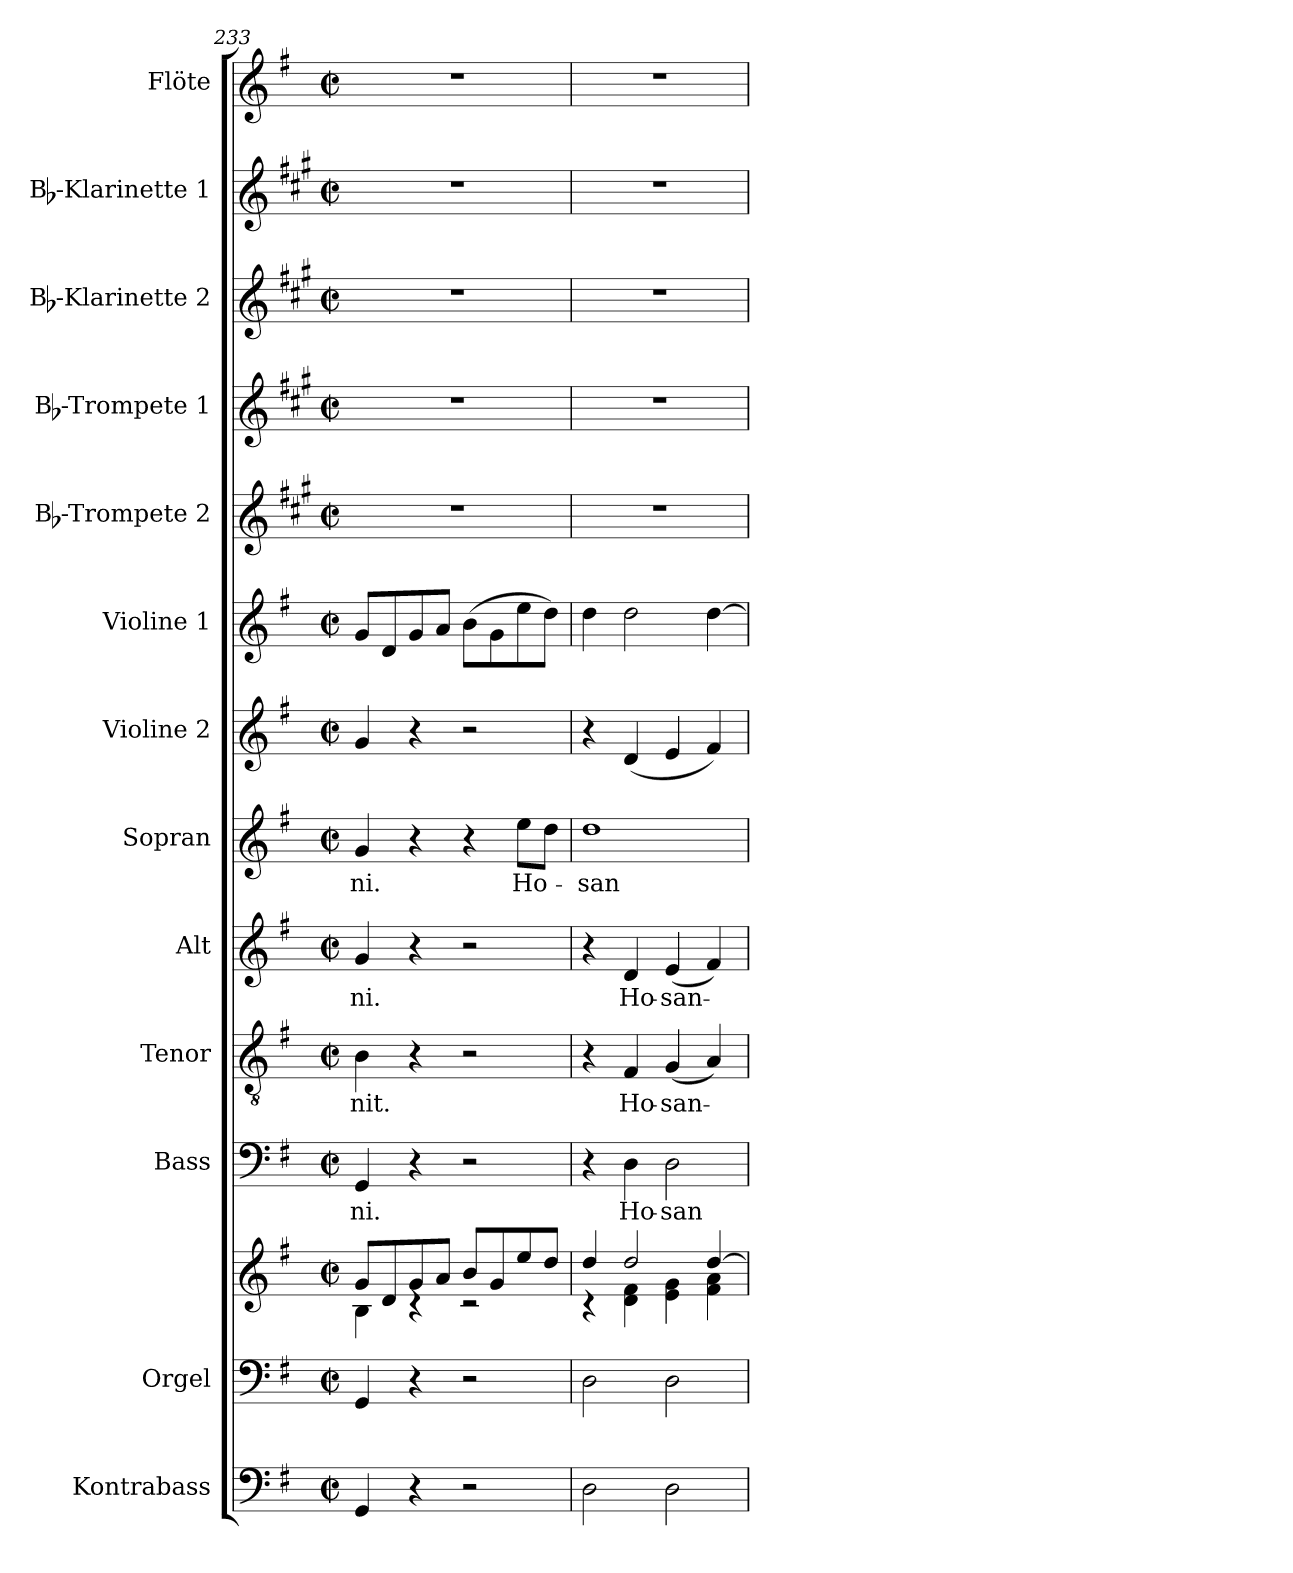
**kern	**kern	**kern	**kern	**text	**kern	**text	**kern	**text	**kern	**text	**kern	**kern	**kern	**kern	**kern	**kern	**kern
*part13	*part12	*part12	*part11	*part11	*part10	*part10	*part9	*part9	*part8	*part8	*part7	*part6	*part5	*part4	*part3	*part2	*part1
*staff14	*staff13	*staff12	*staff11	*staff11	*staff10	*staff10	*staff9	*staff9	*staff8	*staff8	*staff7	*staff6	*staff5	*staff4	*staff3	*staff2	*staff1
*I"Kontrabass	*I"Orgel	*	*I"Bass	*	*I"Tenor	*	*I"Alt	*	*I"Sopran	*	*I"Violine 2	*I"Violine 1	*I"Bb-Trompete 2	*I"Bb-Trompete 1	*I"Bb-Klarinette 2	*I"Bb-Klarinette 1	*I"Flöte
*I'Kb.	*I'Org.	*	*I'B.	*	*I'T.	*	*I'A.	*	*I'S.	*	*I'Vl. 2	*I'Vl. 1	*I'Bb Trp. 2	*I'Bb Trp. 1	*I'Bb Kl. 2	*I'Bb Kl. 1	*I'Fl.
*clefF4	*clefF4	*clefG2	*clefF4	*	*clefGv2	*	*clefG2	*	*clefG2	*	*clefG2	*clefG2	*clefG2	*clefG2	*clefG2	*clefG2	*clefG2
*ITrd7c12	*	*	*	*	*	*	*	*	*	*	*	*	*ITrd1c2	*ITrd1c2	*ITrd1c2	*ITrd1c2	*
*k[f#]	*k[f#]	*k[f#]	*k[f#]	*	*k[f#]	*	*k[f#]	*	*k[f#]	*	*k[f#]	*k[f#]	*k[f#]	*k[f#]	*k[f#]	*k[f#]	*k[f#]
*G:	*G:	*G:	*G:	*	*G:	*	*G:	*	*G:	*	*G:	*G:	*G:	*G:	*G:	*G:	*G:
*M2/2	*M2/2	*M2/2	*M2/2	*	*M2/2	*	*M2/2	*	*M2/2	*	*M2/2	*M2/2	*M2/2	*M2/2	*M2/2	*M2/2	*M2/2
*met(c|)	*met(c|)	*met(c|)	*met(c|)	*	*met(c|)	*	*met(c|)	*	*met(c|)	*	*met(c|)	*met(c|)	*met(c|)	*met(c|)	*met(c|)	*met(c|)	*met(c|)
=233	=233	=233	=233	=233	=233	=233	=233	=233	=233	=233	=233	=233	=233	=233	=233	=233	=233
*	*	*^	*	*	*	*	*	*	*	*	*	*	*	*	*	*	*
!	!	!	!	!	!LO:LY:b	!	!LO:LY:b	!	!LO:LY:b	!	!LO:LY:b	!	!	!	!	!	!	!
4GGG/	4GG/	8g/L	4B\	4GG/	-ni.	4B\	-nit.	4g/	-ni.	4g/	-ni.	4g/	8g/L	1r	1r	1r	1r	1r
.	.	8d/	.	.	.	.	.	.	.	.	.	.	8d/	.	.	.	.	.
4r	4r	8g/	4rB	4r	.	4r	.	4r	.	4r	.	4r	8g/	.	.	.	.	.
.	.	8a/J	.	.	.	.	.	.	.	.	.	.	8a/J	.	.	.	.	.
2r	2r	8b/L	2rc	2r	.	2r	.	2r	.	4r	.	2r	(>8b\L	.	.	.	.	.
.	.	8g/	.	.	.	.	.	.	.	.	.	.	8g\	.	.	.	.	.
!	!	!	!	!	!	!	!	!	!	!	!LO:LY:b	!	!	!	!	!	!	!
.	.	8ee/	.	.	.	.	.	.	.	8ee\L	Ho-	.	8ee\	.	.	.	.	.
.	.	8dd/J	.	.	.	.	.	.	.	8dd\J	.	.	8dd\J)	.	.	.	.	.
=234	=234	=234	=234	=234	=234	=234	=234	=234	=234	=234	=234	=234	=234	=234	=234	=234	=234	=234
!	!	!	!	!	!	!	!	!	!	!	!LO:LY:b	!	!	!	!	!	!	!
2DD\	2D\	4dd/	4rc	4r	.	4r	.	4r	.	1dd	-san-	4r	4dd\	1r	1r	1r	1r	1r
!	!	!	!	!	!LO:LY:b	!	!LO:LY:b	!	!LO:LY:b	!	!	!	!	!	!	!	!	!
.	.	2dd/	4d\ 4f#\	4D\	Ho-	4F#/	Ho-	4d/	Ho-	.	.	(<4d/	2dd\	.	.	.	.	.
!	!	!	!	!	!LO:LY:b	!	!LO:LY:b	!	!LO:LY:b	!	!	!	!	!	!	!	!	!
2DD\	2D\	.	4e\ 4g\	2D\	-san-	(<4G/	-san-	(<4e/	-san-	.	.	4e/	.	.	.	.	.	.
.	.	[>4dd/	4f#\ 4a\	.	.	4A/)	.	4f#/)	.	.	.	4f#/)	[4dd\	.	.	.	.	.
*	*	*v	*v	*	*	*	*	*	*	*	*	*	*	*	*	*	*	*
=	=	=	=	=	=	=	=	=	=	=	=	=	=	=	=	=	=
*-	*-	*-	*-	*-	*-	*-	*-	*-	*-	*-	*-	*-	*-	*-	*-	*-	*-
